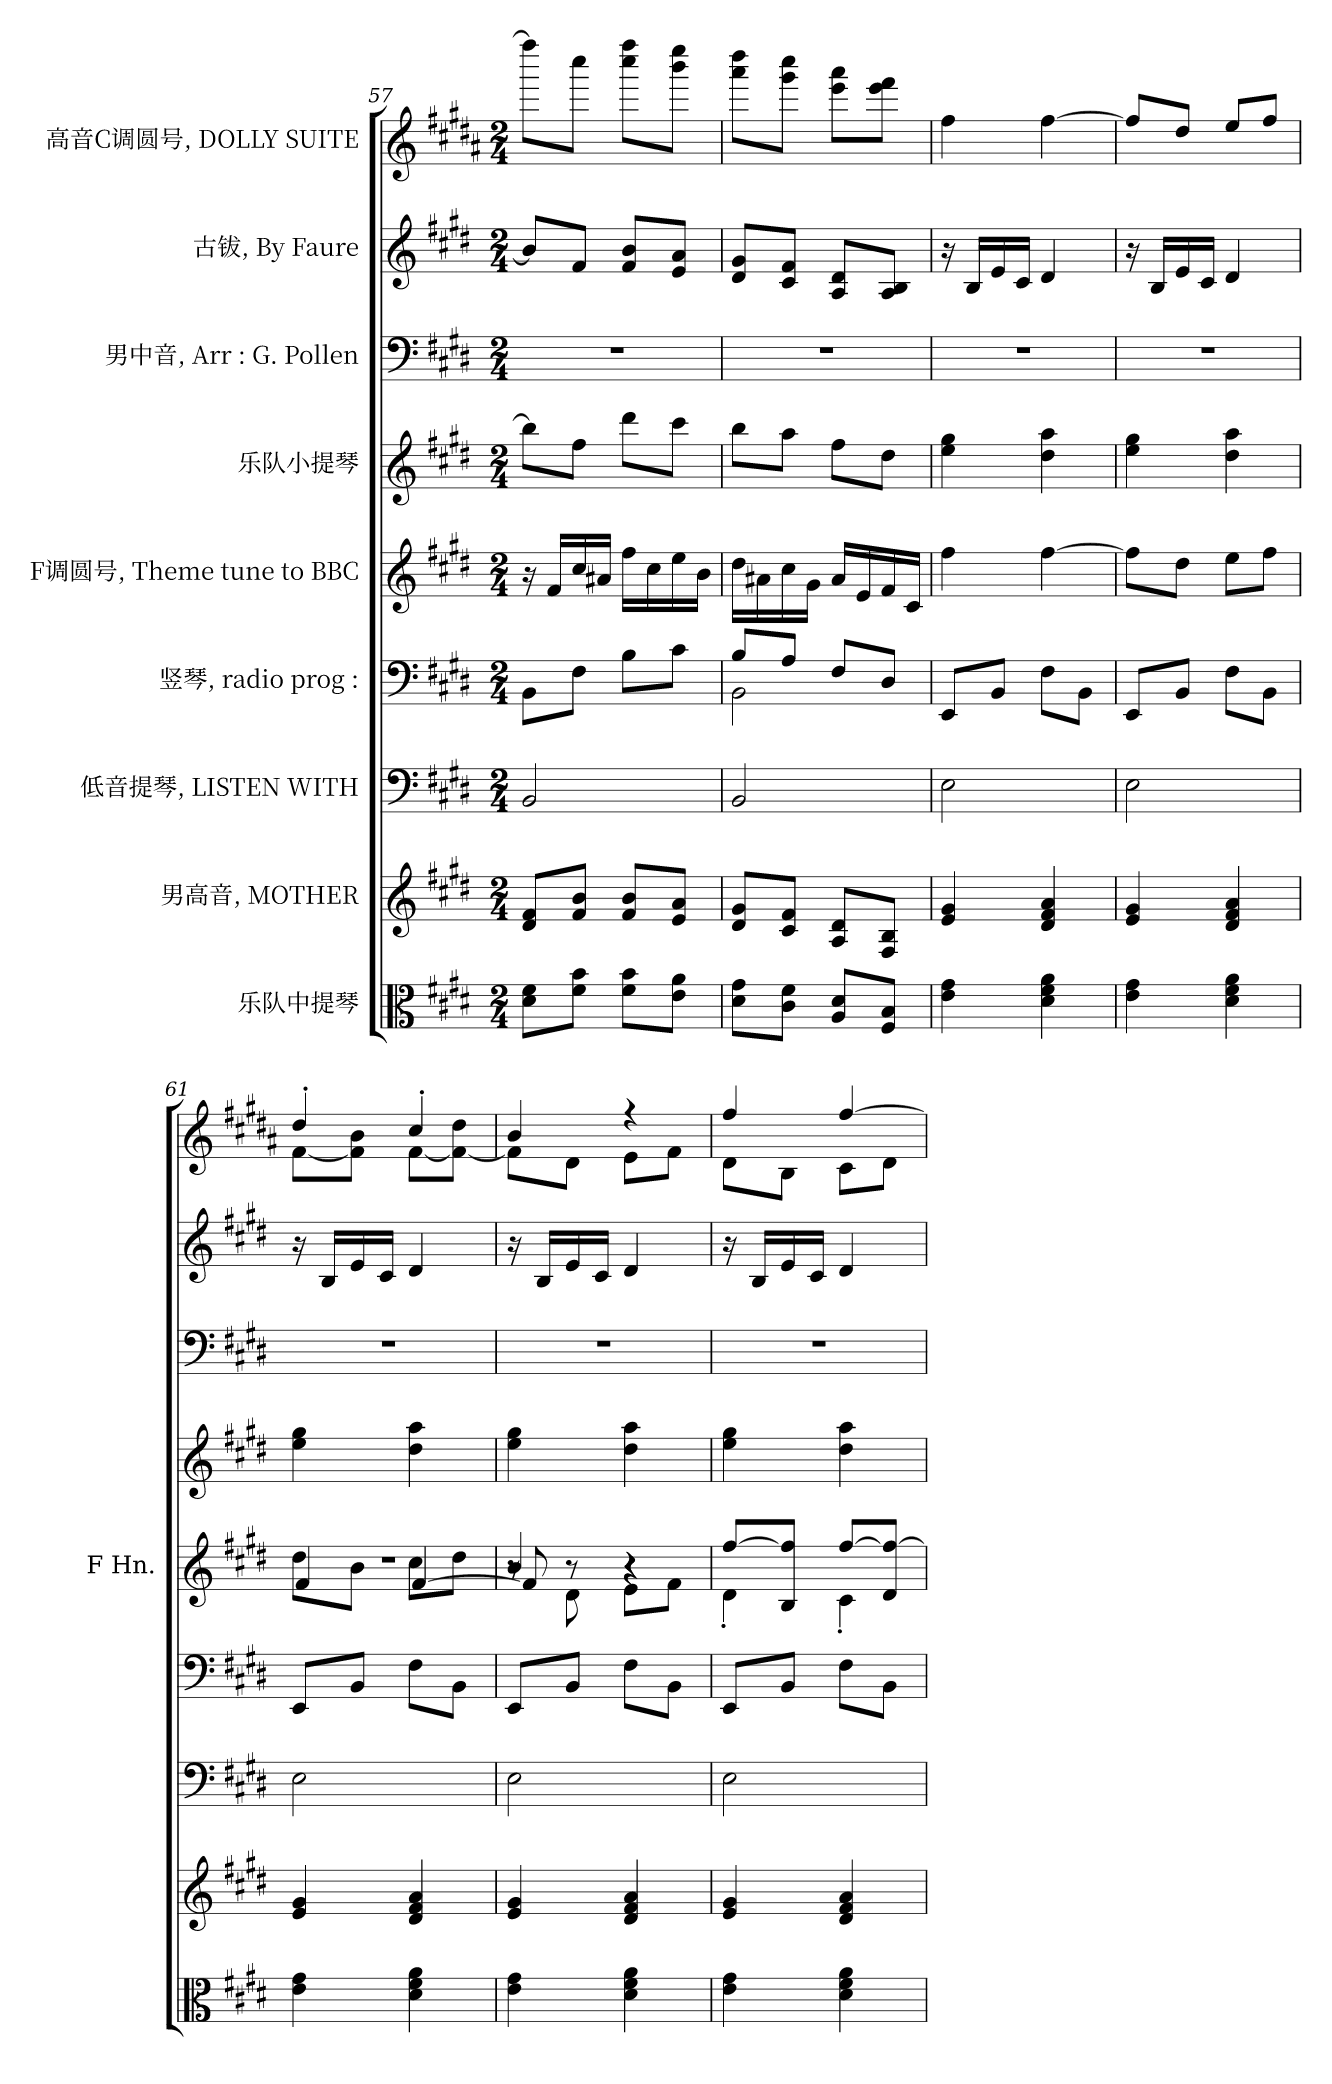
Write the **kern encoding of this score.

**kern	**kern	**kern	**kern	**kern	**kern	**kern	**kern	**kern
*part9	*part8	*part7	*part6	*part5	*part4	*part3	*part2	*part1
*staff9	*staff8	*staff7	*staff6	*staff5	*staff4	*staff3	*staff2	*staff1
*I"乐队中提琴	*I"男高音, MOTHER	*I"低音提琴, LISTEN WITH	*I"竖琴, radio prog :	*I"F调圆号, Theme tune to BBC	*I"乐队小提琴	*I"男中音, Arr : G. Pollen	*I"古钹, By Faure	*I"高音C调圆号, DOLLY SUITE
*	*	*	*	*I'F Hn.	*	*	*	*
*clefC3	*clefG2	*clefF4	*clefF4	*clefG2	*clefG2	*clefF4	*clefG2	*clefG2
*	*	*ITrd7c12	*	*ITrd4c7	*	*	*ITrd-14c-24	*ITrd4c7
*k[f#c#g#d#]	*k[f#c#g#d#]	*k[f#c#g#d#]	*k[f#c#g#d#]	*k[f#c#g#]	*k[f#c#g#d#]	*k[f#c#g#d#]	*k[f#c#g#d#]	*k[f#c#g#d#]
*M2/4	*M2/4	*M2/4	*M2/4	*M2/4	*M2/4	*M2/4	*M2/4	*M2/4
=57	=57	=57	=57	=57	=57	=57	=57	=57
8d#\ 8f#\L	8d#/ 8f#/L	2BBB/	8BB\L	16r	8bb\L]	2r	8bbb/L]	8bbb\L]
.	.	.	.	16B/LL	.	.	.	.
8f#\ 8b\J	8f#/ 8b/J	.	8F#\J	16f#/	8ff#\J	.	8fff#/J	8fff#\J
.	.	.	.	16d#X/JJ	.	.	.	.
8f#\ 8b\L	8f#/ 8b/L	.	8B\L	16b\LL	8ddd#\L	.	8fff#/ 8bbb/L	8fff#\ 8bbb\L
.	.	.	.	16f#\	.	.	.	.
8e\ 8a\J	8e/ 8a/J	.	8c#\J	16a\	8ccc#\J	.	8eee/ 8aaa/J	8eee\ 8aaa\J
.	.	.	.	16e\JJ	.	.	.	.
=58	=58	=58	=58	=58	=58	=58	=58	=58
*	*	*	*	*	*	*	*	*MM50
*	*	*	*^	*	*	*	*	*
8d#\ 8g#\L	8d#/ 8g#/L	2BBB/	8B/L	2BB\	16g#\LL	8bb\L	2r	8ddd#/ 8ggg#/L	8ddd#\ 8ggg#\L
.	.	.	.	.	16d#X\	.	.	.	.
8c#\ 8f#\J	8c#/ 8f#/J	.	8A/J	.	16f#\	8aa\J	.	8ccc#/ 8fff#/J	8ccc#\ 8fff#\J
.	.	.	.	.	16c#\JJ	.	.	.	.
*	*	*	*	*	*	*	*	*	*MM44
8A/ 8d#/L	8A/ 8d#/L	.	8F#/L	.	16d#/LL	8ff#\L	.	8aa/ 8ddd#/L	8aa\ 8ddd#\L
.	.	.	.	.	16A/	.	.	.	.
8F#/ 8B/J	8F#/ 8B/J	.	8D#/J	.	16B/	8dd#\J	.	8aa/ 8bb/J	8aa\ 8bb\J
.	.	.	.	.	16F#/JJ	.	.	.	.
*	*	*	*v	*v	*	*	*	*	*
!!LO:PB:g=z
=59	=59	=59	=59	=59	=59	=59	=59	=59
4e\ 4g#\	4e/ 4g#/	2EE\	8EE/L	4b\	4ee\ 4gg#\	2r	16r	4b\
.	.	.	.	.	.	.	16bb/LL	.
.	.	.	8BB/J	.	.	.	16eee/	.
.	.	.	.	.	.	.	16ccc#/JJ	.
*	*	*	*	*	*	*	*	*MM60
4d#\ 4f#\ 4a\	4d#/ 4f#/ 4a/	.	8F#\L	[4b\	4dd#\ 4aa\	.	4ddd#/	[4b\
.	.	.	8BB\J	.	.	.	.	.
=60	=60	=60	=60	=60	=60	=60	=60	=60
4e\ 4g#\	4e/ 4g#/	2EE\	8EE/L	8b\L]	4ee\ 4gg#\	2r	16r	8b/L]
.	.	.	.	.	.	.	16bb/LL	.
.	.	.	8BB/J	8g#\J	.	.	16eee/	8g#/J
.	.	.	.	.	.	.	16ccc#/JJ	.
4d#\ 4f#\ 4a\	4d#/ 4f#/ 4a/	.	8F#\L	8a\L	4dd#\ 4aa\	.	4ddd#/	8a/L
.	.	.	8BB\J	8b\J	.	.	.	8b/J
=61	=61	=61	=61	=61	=61	=61	=61	=61
*	*	*	*	*^	*	*	*	*^
*	*	*	*	*	*^	*	*	*	*	*
4e\ 4g#\	4e/ 4g#/	2EE\	8EE/L	2r	8g#\L	4B/	4ee\ 4gg#\	2r	16r	4g#'/	[8B\L
.	.	.	.	.	.	.	.	.	16bb/LL	.	.
.	.	.	8BB/J	.	8e\J	.	.	.	16eee/	.	8B\] 8e\J
.	.	.	.	.	.	.	.	.	16ccc#/JJ	.	.
4d#\ 4f#\ 4a\	4d#/ 4f#/ 4a/	.	8F#\L	.	8f#\L	[4B/	4dd#\ 4aa\	.	4ddd#/	4f#'/	[8B\L
.	.	.	8BB\J	.	8g#\J	.	.	.	.	.	8B\_ 8g#\J
=62	=62	=62	=62	=62	=62	=62	=62	=62	=62	=62	=62
4e\ 4g#\	4e/ 4g#/	2EE\	8EE/L	4e/	8r	8B/]	4ee\ 4gg#\	2r	16r	4e/	8B\L]
.	.	.	.	.	.	.	.	.	16bb/LL	.	.
.	.	.	8BB/J	.	8G#\	8r	.	.	16eee/	.	8G#\J
.	.	.	.	.	.	.	.	.	16ccc#/JJ	.	.
4d#\ 4f#\ 4a\	4d#/ 4f#/ 4a/	.	8F#\L	4r	8A\L	4r	4dd#\ 4aa\	.	4ddd#/	4r	8A\L
.	.	.	8BB\J	.	8B\J	.	.	.	.	.	8B\J
*	*	*	*	*	*v	*v	*	*	*	*	*
=63	=63	=63	=63	=63	=63	=63	=63	=63	=63	=63
4e\ 4g#\	4e/ 4g#/	2EE\	8EE/L	[8b/L	4G#'\	4ee\ 4gg#\	2r	16r	4b/	8G#\L
.	.	.	.	.	.	.	.	16bb/LL	.	.
.	.	.	8BB/J	8E/ 8b/]J	.	.	.	16eee/	.	8E\J
.	.	.	.	.	.	.	.	16ccc#/JJ	.	.
4d#\ 4f#\ 4a\	4d#/ 4f#/ 4a/	.	8F#\L	[8b/L	4F#'\	4dd#\ 4aa\	.	4ddd#/	[4b/	8F#\L
.	.	.	8BB\J	8G#/ 8b/_J	.	.	.	.	.	8G#\J
*	*	*	*	*v	*v	*	*	*	*v	*v
=	=	=	=	=	=	=	=	=
*-	*-	*-	*-	*-	*-	*-	*-	*-
